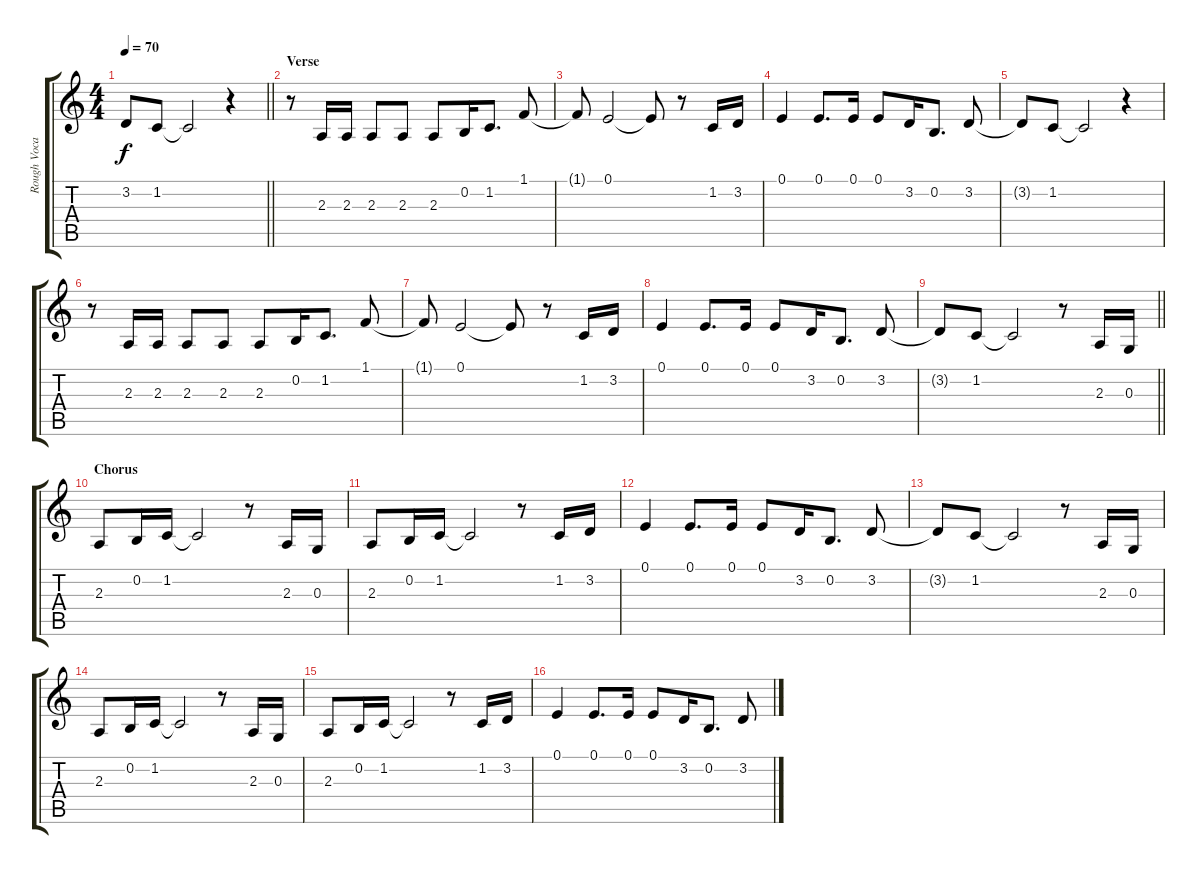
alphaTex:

\track ("Rough Vocal melody" "Rough Voca") {instrument lead6voice}
\staff {score tabs}
\tuning (E4 B3 G3 D3 A2 E2) {hide}
\ts (4 4)
\tempo 70
\clef g2
\barLineRight lightlight
\ks c
3.2{t}.8{dy f} 1.2.8 1.2{t}.2 r.4 |
\section ("" "Verse")
r.8 2.3.16 2.3.16 2.3.8 2.3.8 2.3.8 0.2.16 1.2.8{d} 1.1.8 |
1.1{t}.8 0.1.2 0.1{t}.8 r.8 1.2.16 3.2.16 |
0.1.4 0.1.8{d} 0.1.16 0.1.8 3.2.16 0.2.8{d} 3.2.8 |
3.2{t}.8 1.2.8 1.2{t}.2 r.4 |
r.8 2.3.16 2.3.16 2.3.8 2.3.8 2.3.8 0.2.16 1.2.8{d} 1.1.8 |
1.1{t}.8 0.1.2 0.1{t}.8 r.8 1.2.16 3.2.16 |
0.1.4 0.1.8{d} 0.1.16 0.1.8 3.2.16 0.2.8{d} 3.2.8 |
\barLineRight lightlight
3.2{t}.8 1.2.8 1.2{t}.2 r.8 2.3.16 0.3.16 |
\section ("" "Chorus")
2.3.8 0.2.16 1.2.16 1.2{t}.2 r.8 2.3.16 0.3.16 |
2.3.8 0.2.16 1.2.16 1.2{t}.2 r.8 1.2.16 3.2.16 |
0.1.4 0.1.8{d} 0.1.16 0.1.8 3.2.16 0.2.8{d} 3.2.8 |
3.2{t}.8 1.2.8 1.2{t}.2 r.8 2.3.16 0.3.16 |
2.3.8 0.2.16 1.2.16 1.2{t}.2 r.8 2.3.16 0.3.16 |
2.3.8 0.2.16 1.2.16 1.2{t}.2 r.8 1.2.16 3.2.16 |
0.1.4 0.1.8{d} 0.1.16 0.1.8 3.2.16 0.2.8{d} 3.2.8
